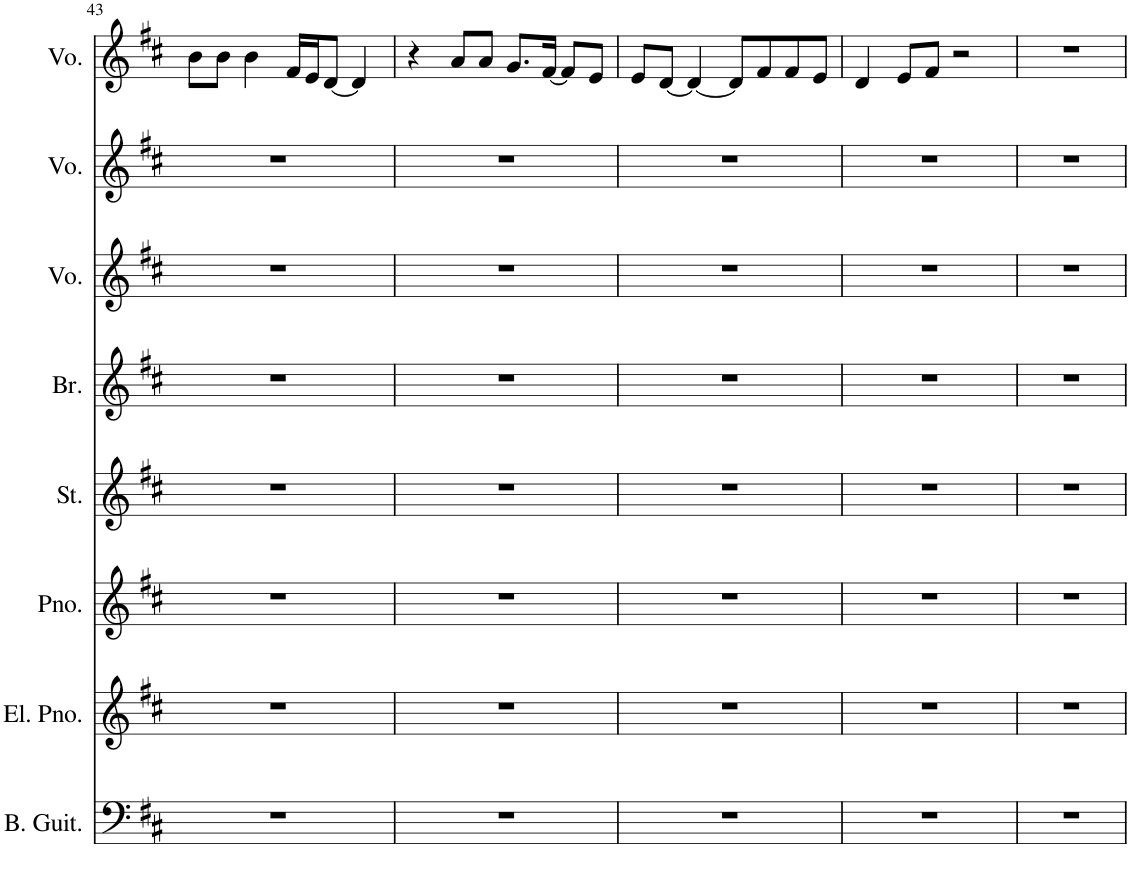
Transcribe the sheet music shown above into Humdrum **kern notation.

**kern	**kern	**kern	**kern	**kern	**kern	**kern	**kern
*part8	*part7	*part6	*part5	*part4	*part3	*part2	*part1
*staff8	*staff7	*staff6	*staff5	*staff4	*staff3	*staff2	*staff1
*I"ベース	*I"エレクトリックピアノ	*I"ピアノ	*I"ストリングス	*I"金管楽器	*I"ボーカル	*I"ボーカル	*I"ボーカル
!!LO:PB:g=z
*clefF4	*clefG2	*clefG2	*clefG2	*clefG2	*clefG2	*clefG2	*clefG2
*Trd7c12	*	*	*	*	*Trd5c9	*Trd5c9	*Trd5c9
*k[f#c#]	*k[f#c#]	*k[f#c#]	*k[f#c#]	*k[f#c#]	*k[f#c#]	*k[f#c#]	*k[f#c#]
*M4/4	*M4/4	*M4/4	*M4/4	*M4/4	*M4/4	*M4/4	*M4/4
=43	=43	=43	=43	=43	=43	=43	=43
1r	1r	1r	1r	1r	1r	1r	8b\L
.	.	.	.	.	.	.	8b\J
.	.	.	.	.	.	.	4b\
.	.	.	.	.	.	.	16f#/LL
.	.	.	.	.	.	.	16e/J
.	.	.	.	.	.	.	[8d/J
.	.	.	.	.	.	.	4d/]
=44	=44	=44	=44	=44	=44	=44	=44
1r	1r	1r	1r	1r	1r	1r	4r
.	.	.	.	.	.	.	8a/L
.	.	.	.	.	.	.	8a/J
.	.	.	.	.	.	.	8.g/L
.	.	.	.	.	.	.	[16f#/Jk
.	.	.	.	.	.	.	8f#/L]
.	.	.	.	.	.	.	8e/J
=45	=45	=45	=45	=45	=45	=45	=45
1r	1r	1r	1r	1r	1r	1r	8e/L
.	.	.	.	.	.	.	[8d/J
.	.	.	.	.	.	.	4d/_
.	.	.	.	.	.	.	8d/L]
.	.	.	.	.	.	.	8f#/
.	.	.	.	.	.	.	8f#/
.	.	.	.	.	.	.	8e/J
=46	=46	=46	=46	=46	=46	=46	=46
1r	1r	1r	1r	1r	1r	1r	4d/
.	.	.	.	.	.	.	8e/L
.	.	.	.	.	.	.	8f#/J
.	.	.	.	.	.	.	2r
=47	=47	=47	=47	=47	=47	=47	=47
1r	1r	1r	1r	1r	1r	1r	1r
=	=	=	=	=	=	=	=
*-	*-	*-	*-	*-	*-	*-	*-
